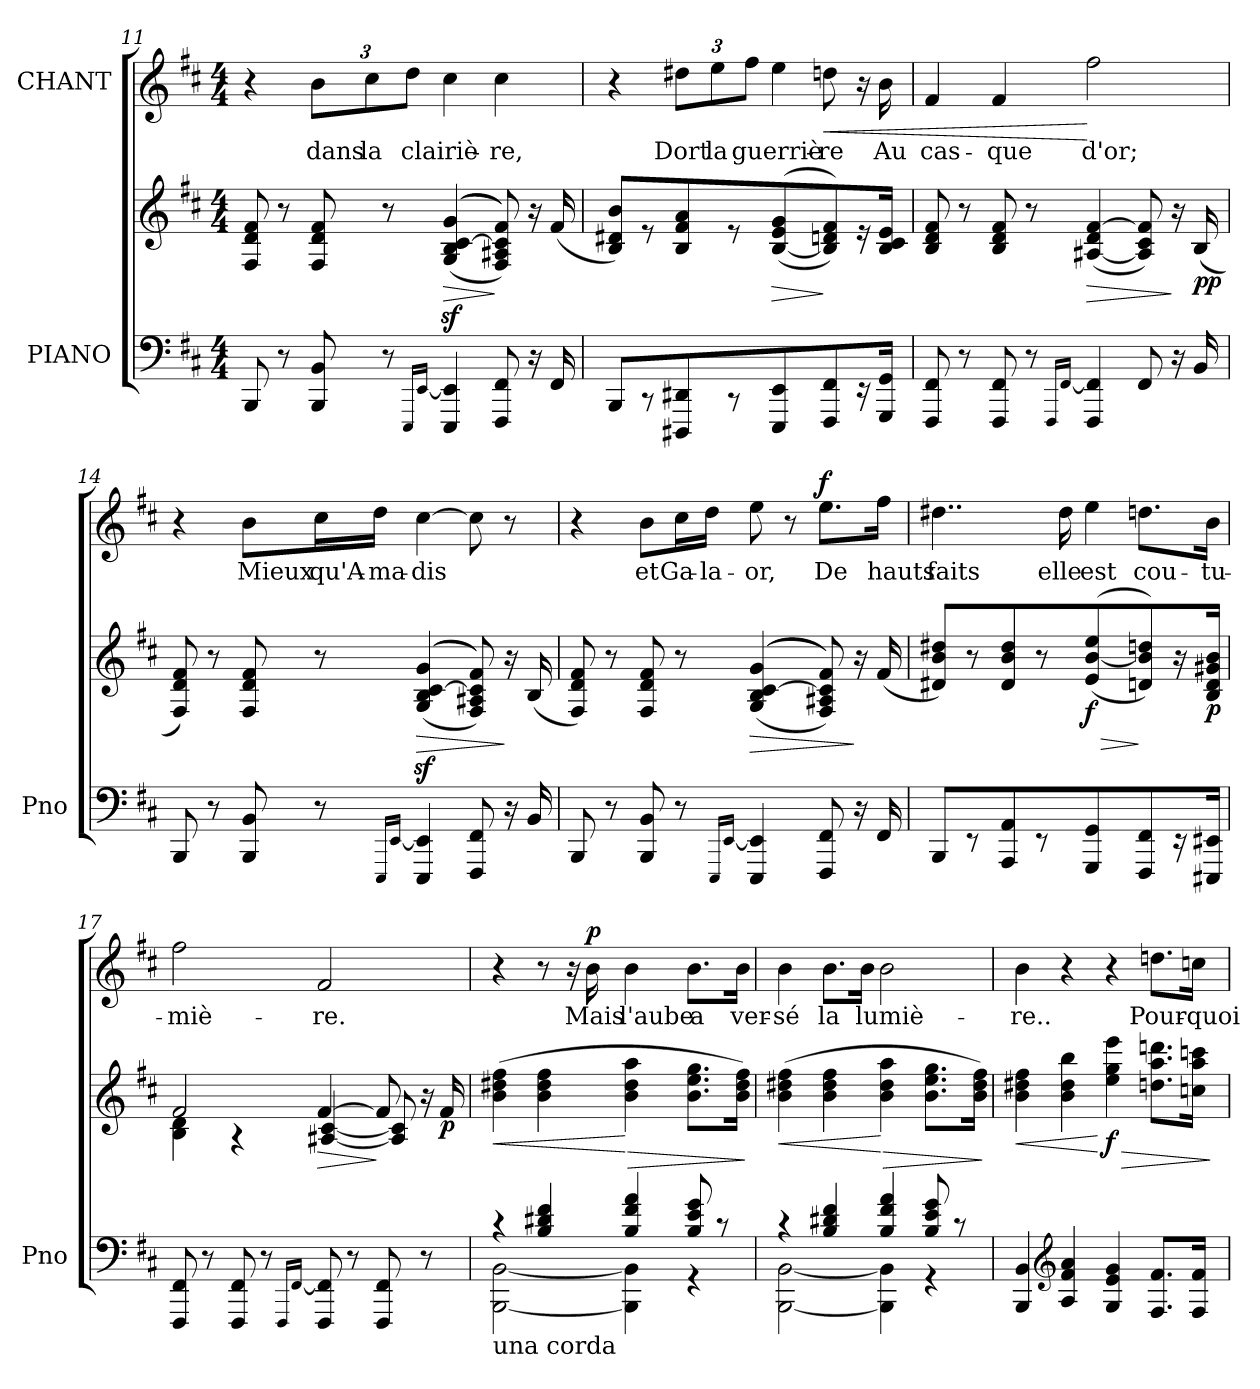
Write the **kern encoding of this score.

**kern	**kern	**dynam	**kern	**text	**dynam
*part2	*part2	*part2	*part1	*part1	*part1
*staff3	*staff2	*staff2/3	*staff1	*staff1	*staff1
*I"PIANO	*	*	*I"CHANT	*	*
*I'Pno	*	*	*	*	*
*clefF4	*clefG2	*	*clefG2	*	*
*k[f#c#]	*k[f#c#]	*	*k[f#c#]	*	*
*M4/4	*M4/4	*	*M4/4	*	*
=11	=11	=11	=11	=11	=11
8BBB/	8F#/ 8d/ 8f#/	.	4r	.	.
8r	8r	.	.	.	.
8BBB/ 8BB/	8F#/ 8d/ 8f#/	.	12b\L	dans	.
.	.	.	12cc#\	la	.
8r	8r	.	.	.	.
.	.	.	12dd\J	clairiè-	.
16qEEE/LL	.	.	.	.	.
[>16qEE/JJ	.	.	.	.	.
!	!	!LO:HP:b	!	!	!
4EEE/ 4EE/]	((<(<4G/z< 4B/z< [4c#/z< 4g/z<	>	4cc#\	.	.
8FFF#/ 8FF#/	8F#/ 8A#X/ 8c#/] 8f#/)))	]	4cc#\	-re,	.
16r	16r	.	.	.	.
16FF#/	(>16f#/	.	.	.	.
=12	=12	=12	=12	=12	=12
!	!	!LO:DY:b	!	!	!
!	!	!LO:DY:n=1:b	!	!	!LO:DY:a
!	!	!	!	!	!LO:DY:n=1:a
8BBB/	8B/ 8d#X/ 8b/)	other-dynamics f	4r	.	other-dynamics f
8r	8r	.	.	.	.
8DDD#X/ 8DD#X/	8B/ 8f#/ 8a/	.	12dd#X\L	Dort	.
.	.	.	12ee\	la	.
8r	8r	.	.	.	.
.	.	.	12ff#\J	guerriè-	.
!	!	!LO:HP:b	!	!	!
4EEE/ 4EE/	(<([4B/ 4e/ 4g/	>	4ee\	.	.
!	!	!	!	!	!LO:HP:b
8FFF#/ 8FF#/L	8B/] 8dn/ 8f#/L))	]	8ddn\	-re	<
16r	16r	.	16r	.	.
16GGG/ 16GG/JJ	16B/ 16c#/ 16e/JJ	.	16b\	Au	.
=13	=13	=13	=13	=13	=13
8FFF#/ 8FF#/	8B/ 8d/ 8f#/	.	4f#/	cas-	.
8r	8r	.	.	.	.
8FFF#/ 8FF#/	8B/ 8d/ 8f#/	.	4f#/	-que	.
8r	8r	.	.	.	.
16qFFF#/LL	.	.	.	.	.
[>16qFF#/JJ	.	.	.	.	.
!	!	!LO:HP:b	!	!	!
4FFF#/ 4FF#/]	([4A#X/ 4d/ [4f#/	>	2ff#\	d'or;	[
8FF#/	8A#/] 8c#/ 8f#/])	.	.	.	.
16r	16r	]	.	.	.
!	!	!LO:DY:b	!	!	!
16BB/	(>16B/	pp	.	.	.
=14	=14	=14	=14	=14	=14
8BBB/	8F#/ 8d/ 8f#/)	.	4r	.	.
8r	8r	.	.	.	.
8BBB/ 8BB/	8F#/ 8d/ 8f#/	.	8b\L	Mieux	.
8r	8r	.	16cc#\L	qu'A-	.
.	.	.	16dd\JJ	-ma-	.
16qEEE/LL	.	.	.	.	.
[>16qEE/JJ	.	.	.	.	.
!	!	!LO:HP:b	!	!	!
!	!	!LO:DY:n=1:b	!	!	!
4EEE/ 4EE/]	((<(<4G/z< 4B/z< [4c#/z< 4g/z<	> other-dynamics	[4cc#\	-dis	.
8FFF#/ 8FF#/	8F#/ 8A#X/ 8c#/] 8f#/)))	.	8cc#\]	.	.
16r	16r	]	8r	.	.
16BB/	(>16B/	.	.	.	.
=15	=15	=15	=15	=15	=15
8BBB/	8F#/ 8d/ 8f#/)	.	4r	.	.
8r	8r	.	.	.	.
8BBB/ 8BB/	8F#/ 8d/ 8f#/	.	8b\L	et	.
8r	8r	.	16cc#\L	Ga-	.
.	.	.	16dd\JJ	-la-	.
16qEEE/LL	.	.	.	.	.
[>16qEE/JJ	.	.	.	.	.
!	!	!LO:HP:b	!	!	!
4EEE/ 4EE/]	((<(<4G/ 4B/ [4c#/ 4g/	>	8ee\	-or,	.
.	.	.	8r	.	.
!	!	!	!	!	!LO:DY:a
8FFF#/ 8FF#/	8F#/ 8A#X/ 8c#/] 8f#/)))	.	8.ee\L	De	f
16r	16r	]	.	.	.
!	!	!LO:DY:b	!	!	!
!	!	!LO:DY:n=1:b	!	!	!
16FF#/	(>16f#/	other-dynamics f	16ff#\Jk	hauts	.
=16	=16	=16	=16	=16	=16
8BBB/	8d#X/ 8b/ 8dd#X/)	.	4..dd#X\	faits	.
8r	8r	.	.	.	.
8AAA/ 8AA/	8d#/ 8b/ 8dd#/	.	.	.	.
8r	8r	.	.	.	.
.	.	.	16dd#\	elle	.
!	!	!LO:HP:b	!	!	!
!	!	!LO:DY:n=1:b	!	!	!
4GGG/ 4GG/	((<4e/ [<4b/ 4ee/	> f	4ee\	est	.
8FFF#/ 8FF#/L	8dn/ 8b/] 8ddn/L))	]	8.ddn\L	cou-	.
16r	16r	.	.	.	.
!	!	!LO:DY:n=2:b	!	!	!
16EEE#X/ 16EE#X/JJ	16B/ 16d/ 16g#X/ 16b/JJ	p	16b\Jk	-tu-	.
=17	=17	=17	=17	=17	=17
*	*^	*	*	*	*
8FFF#/ 8FF#/	2f#/	4B\ 4d\	.	2ff#\	-miè-	.
8r	.	.	.	.	.	.
8FFF#/ 8FF#/	.	4r	.	.	.	.
8r	.	.	.	.	.	.
16qFFF#/LL	.	.	.	.	.	.
[>16qFF#/JJ	.	.	.	.	.	.
!	!	!	!LO:HP:b	!	!	!
8FFF#/ 8FF#/]	[4f#/	[<4A#X/ [4c#/	>	2f#/	-re.	.
8r	.	.	.	.	.	.
8FFF#/ 8FF#/	8f#/]	8A#/] 8c#/]	]	.	.	.
8r	8ryy	16r	.	.	.	.
!	!	!	!LO:DY:b	!	!	!
.	.	16f#/	p	.	.	.
=18	=18	=18	=18	=18	=18	=18
*^	*	*	*	*	*	*
!LO:TX:b:t=una corda	!	!	!	!	!	!	!
!	!	!	!	!LO:HP:b	!	!	!
*	*	*v	*v	*	*	*	*
4r	[2BBB\ [2BB\	(4b\ 4dd#X\ 4ff#\	<	4r	.	.
4B/ 4d#X/ 4f#/	.	4b\ 4dd#\ 4ff#\	.	8r	.	.
.	.	.	.	16r	.	.
!	!	!	!	!	!	!LO:DY:a
.	.	.	.	16b\	Mais	p
!	!	!	!LO:HP:n=1:b	!	!	!
4B/ 4f#/ 4a/	4BBB\] 4BB\]	4b\ 4dd#\ 4aa\	[ >	4b\	l'aube	.
8B/ 8e/ 8g/	4r	8.b\ 8.ee\ 8.gg\L	.	8.b\L	a	.
8r	.	.	.	.	.	.
.	.	16b\ 16dd#\ 16ff#\Jk)	.	16b\Jk	ver-	.
*v	*v	*	*	*	*	*
.	.	]	.	.	.
=19	=19	=19	=19	=19	=19
*^	*	*	*	*	*
!	!	!	!LO:HP:b	!	!	!
4r	[2BBB\ [2BB\	(4b\ 4dd#X\ 4ff#\	<	4b\	-sé	.
4B/ 4d#X/ 4f#/	.	4b\ 4dd#\ 4ff#\	.	8.b\L	la	.
.	.	.	.	16b\Jk	lumiè-	.
!	!	!	!LO:HP:n=1:b	!	!	!
4B/ 4f#/ 4a/	4BBB\] 4BB\]	4b\ 4dd#\ 4aa\	[ >	2b\	.	.
8B/ 8e/ 8g/	4r	8.b\ 8.ee\ 8.gg\L	.	.	.	.
8r	.	.	.	.	.	.
.	.	16b\ 16dd#\ 16ff#\Jk)	.	.	.	.
*v	*v	*	*	*	*	*
.	.	]	.	.	.
=20	=20	=20	=20	=20	=20
!	!	!LO:HP:b	!	!	!
4BBB/ 4BB/	4b\ 4dd#X\ 4ff#\	<	4b\	-re..	.
*clefG2	*	*	*	*	*
4A/ 4f#/ 4a/	4b\ 4dd#\ 4bb\	.	4r	.	.
!	!	!LO:HP:n=1:b	!	!	!
!	!	!LO:DY:n=1:b	!	!	!
4G/ 4e/ 4g/	4ee\ 4gg\ 4eee\	[ > f	4r	.	.
!	!	!	!	!	!LO:DY:a
!	!	!	!	!	!LO:DY:n=1:a
8.F#/ 8.f#/L	8.ddn\ 8.aa\ 8.dddn\L	.	8.ddn\L	Pour-	other-dynamics f
16F#/ 16f#/Jk	16ccn\ 16aa\ 16cccn\Jk	.	16ccn\Jk	-quoi	.
.	.	]	.	.	.
=	=	=	=	=	=
*-	*-	*-	*-	*-	*-
